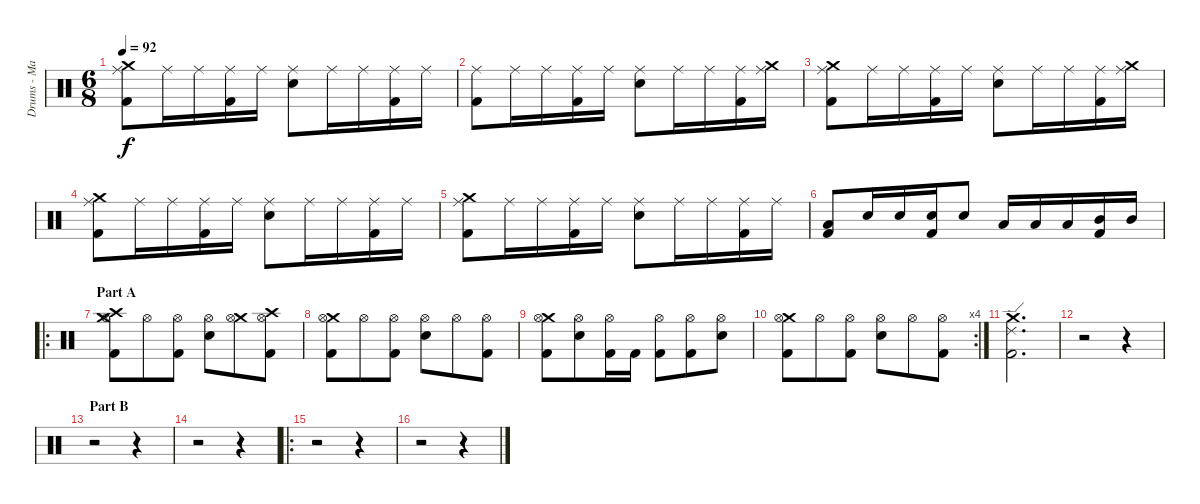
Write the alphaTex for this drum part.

\track ("Drums - Martin Mendez" "Drums - Ma") {instrument percussion}
\staff {score}
\articulation defaults
\ts (6 8)
\tempo 92
\clef neutral
\ks c
("Crash medium (hit)" "Ride (middle)" "Kick (hit) 2").8{dy f} "Ride (middle)".16 "Ride (middle)".16 ("Ride (middle)" "Kick (hit) 2").16 "Ride (middle)".16 ("Ride (middle)" "Snare (hit) 2").8 "Ride (middle)".16 "Ride (middle)".16 ("Ride (middle)" "Kick (hit) 2").16 "Ride (middle)".16 |
("Ride (middle)" "Kick (hit) 2").8 "Ride (middle)".16 "Ride (middle)".16 ("Ride (middle)" "Kick (hit) 2").16 "Ride (middle)".16 ("Ride (middle)" "Snare (hit) 2").8 "Ride (middle)".16 "Ride (middle)".16 ("Ride (middle)" "Kick (hit) 2").16 ("Crash medium (hit)" "Ride (middle)").16 |
("Crash medium (hit)" "Ride (middle)" "Kick (hit) 2").8 "Ride (middle)".16 "Ride (middle)".16 ("Ride (middle)" "Kick (hit) 2").16 "Ride (middle)".16 ("Ride (middle)" "Snare (hit) 2").8 "Ride (middle)".16 "Ride (middle)".16 ("Ride (middle)" "Kick (hit) 2").16 ("Crash medium (hit)" "Ride (middle)").16 |
("Crash medium (hit)" "Ride (middle)" "Kick (hit) 2").8 "Ride (middle)".16 "Ride (middle)".16 ("Ride (middle)" "Kick (hit) 2").16 "Ride (middle)".16 ("Ride (middle)" "Snare (hit) 2").8 "Ride (middle)".16 "Ride (middle)".16 ("Ride (middle)" "Kick (hit) 2").16 "Ride (middle)".16 |
("Crash medium (hit)" "Ride (middle)" "Kick (hit) 2").8 "Ride (middle)".16 "Ride (middle)".16 ("Ride (middle)" "Kick (hit) 2").16 "Ride (middle)".16 ("Ride (middle)" "Snare (hit) 2").8 "Ride (middle)".16 "Ride (middle)".16 ("Ride (middle)" "Kick (hit) 2").16 "Ride (middle)".16 |
("Low Tom (hit)" "Kick (hit) 2").8 "Snare (hit) 2".16 "Snare (hit) 2".16 ("Snare (hit) 2" "Kick (hit) 2").16 "Snare (hit) 2".8 "Low Tom (hit)".16 "Low Tom (hit)".16 "Low Tom (hit)".16 ("Mid Tom (hit)" "Kick (hit) 2").16 "Mid Tom (hit)".16 |
\ro
\section ("" "Part A")
("Crash medium (hit)" "Crash high (hit)" "Hi-Hat (open)" "Kick (hit) 2").8 "Hi-Hat (open)".8 ("Hi-Hat (open)" "Kick (hit) 2").8 ("Hi-Hat (open)" "Snare (hit) 2").8 ("Crash medium (hit)" "Hi-Hat (open)").8 ("Crash high (hit)" "Hi-Hat (open)" "Kick (hit) 2").8 |
("Crash medium (hit)" "Hi-Hat (open)" "Kick (hit) 2").8 "Hi-Hat (open)".8 ("Hi-Hat (open)" "Kick (hit) 2").8 ("Hi-Hat (open)" "Snare (hit) 2").8 "Hi-Hat (open)".8 ("Hi-Hat (open)" "Kick (hit) 2").8 |
("Crash medium (hit)" "Hi-Hat (open)" "Kick (hit) 2").8 ("Hi-Hat (open)" "Snare (hit) 2").8 ("Hi-Hat (open)" "Kick (hit) 2").16 "Kick (hit) 2".16 ("Hi-Hat (open)" "Kick (hit) 2").8 ("Hi-Hat (open)" "Kick (hit) 2").8 ("Hi-Hat (open)" "Snare (hit) 2").8 |
\rc 4
("Crash medium (hit)" "Hi-Hat (open)" "Kick (hit) 2").8 "Hi-Hat (open)".8 ("Hi-Hat (open)" "Kick (hit) 2").8 ("Hi-Hat (open)" "Snare (hit) 2").8 "Hi-Hat (open)".8 ("Hi-Hat (open)" "Kick (hit) 2").8 |
("Crash medium (hit)" "Ride (edge) 2" "Kick (hit) 2").2{d} |
r.2 r.4 |
\section ("" "Part B")
r.2 r.4 |
r.2 r.4 |
\ro
r.2 r.4 |
r.2 r.4
